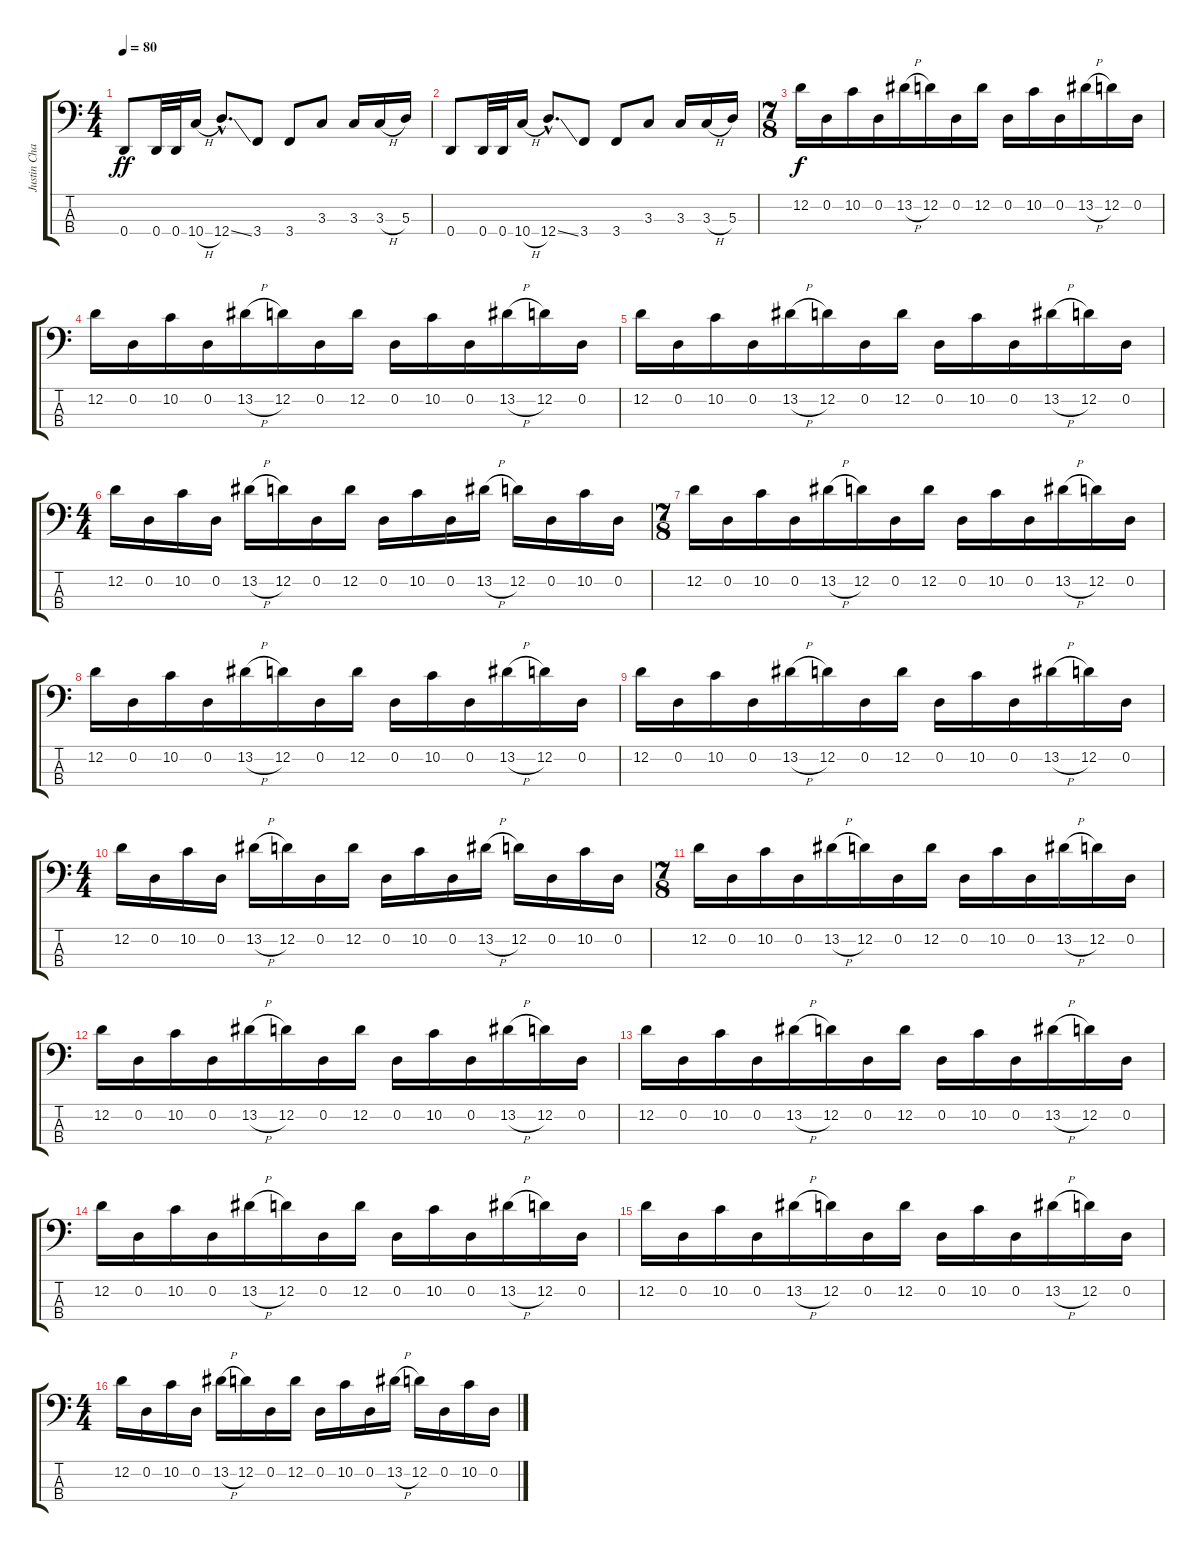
\track ("Justin Chancellor" "Justin Cha") {instrument electricbasspick}
\staff {score tabs}
\tuning (G2 D2 A1 D1) {hide}
\ts (4 4)
\tempo 80
\clef f4
\ks c
0.4.8{dy ff} 0.4.32 0.4.32 10.4{h}.16 12.4{ss hac}.8{d} 3.4.8 3.4.8 3.3.8 3.3.16 3.3{h}.16 5.3.16 |
0.4.8 0.4.32 0.4.32 10.4{h}.16 12.4{ss hac}.8{d} 3.4.8 3.4.8 3.3.8 3.3.16 3.3{h}.16 5.3.16 |
\ts (7 8)
12.2.16{dy f} 0.2.16 10.2.16 0.2.16 13.2{h}.16 12.2.16 0.2.16 12.2.16 0.2.16 10.2.16 0.2.16 13.2{h}.16 12.2.16 0.2.16 |
12.2.16 0.2.16 10.2.16 0.2.16 13.2{h}.16 12.2.16 0.2.16 12.2.16 0.2.16 10.2.16 0.2.16 13.2{h}.16 12.2.16 0.2.16 |
12.2.16 0.2.16 10.2.16 0.2.16 13.2{h}.16 12.2.16 0.2.16 12.2.16 0.2.16 10.2.16 0.2.16 13.2{h}.16 12.2.16 0.2.16 |
\ts (4 4)
12.2.16 0.2.16 10.2.16 0.2.16 13.2{h}.16 12.2.16 0.2.16 12.2.16 0.2.16 10.2.16 0.2.16 13.2{h}.16 12.2.16 0.2.16 10.2.16 0.2.16 |
\ts (7 8)
12.2.16 0.2.16 10.2.16 0.2.16 13.2{h}.16 12.2.16 0.2.16 12.2.16 0.2.16 10.2.16 0.2.16 13.2{h}.16 12.2.16 0.2.16 |
12.2.16 0.2.16 10.2.16 0.2.16 13.2{h}.16 12.2.16 0.2.16 12.2.16 0.2.16 10.2.16 0.2.16 13.2{h}.16 12.2.16 0.2.16 |
12.2.16 0.2.16 10.2.16 0.2.16 13.2{h}.16 12.2.16 0.2.16 12.2.16 0.2.16 10.2.16 0.2.16 13.2{h}.16 12.2.16 0.2.16 |
\ts (4 4)
12.2.16 0.2.16 10.2.16 0.2.16 13.2{h}.16 12.2.16 0.2.16 12.2.16 0.2.16 10.2.16 0.2.16 13.2{h}.16 12.2.16 0.2.16 10.2.16 0.2.16 |
\ts (7 8)
12.2.16 0.2.16 10.2.16 0.2.16 13.2{h}.16 12.2.16 0.2.16 12.2.16 0.2.16 10.2.16 0.2.16 13.2{h}.16 12.2.16 0.2.16 |
12.2.16 0.2.16 10.2.16 0.2.16 13.2{h}.16 12.2.16 0.2.16 12.2.16 0.2.16 10.2.16 0.2.16 13.2{h}.16 12.2.16 0.2.16 |
12.2.16 0.2.16 10.2.16 0.2.16 13.2{h}.16 12.2.16 0.2.16 12.2.16 0.2.16 10.2.16 0.2.16 13.2{h}.16 12.2.16 0.2.16 |
12.2.16 0.2.16 10.2.16 0.2.16 13.2{h}.16 12.2.16 0.2.16 12.2.16 0.2.16 10.2.16 0.2.16 13.2{h}.16 12.2.16 0.2.16 |
12.2.16 0.2.16 10.2.16 0.2.16 13.2{h}.16 12.2.16 0.2.16 12.2.16 0.2.16 10.2.16 0.2.16 13.2{h}.16 12.2.16 0.2.16 |
\ts (4 4)
12.2.16 0.2.16 10.2.16 0.2.16 13.2{h}.16 12.2.16 0.2.16 12.2.16 0.2.16 10.2.16 0.2.16 13.2{h}.16 12.2.16 0.2.16 10.2.16 0.2.16
